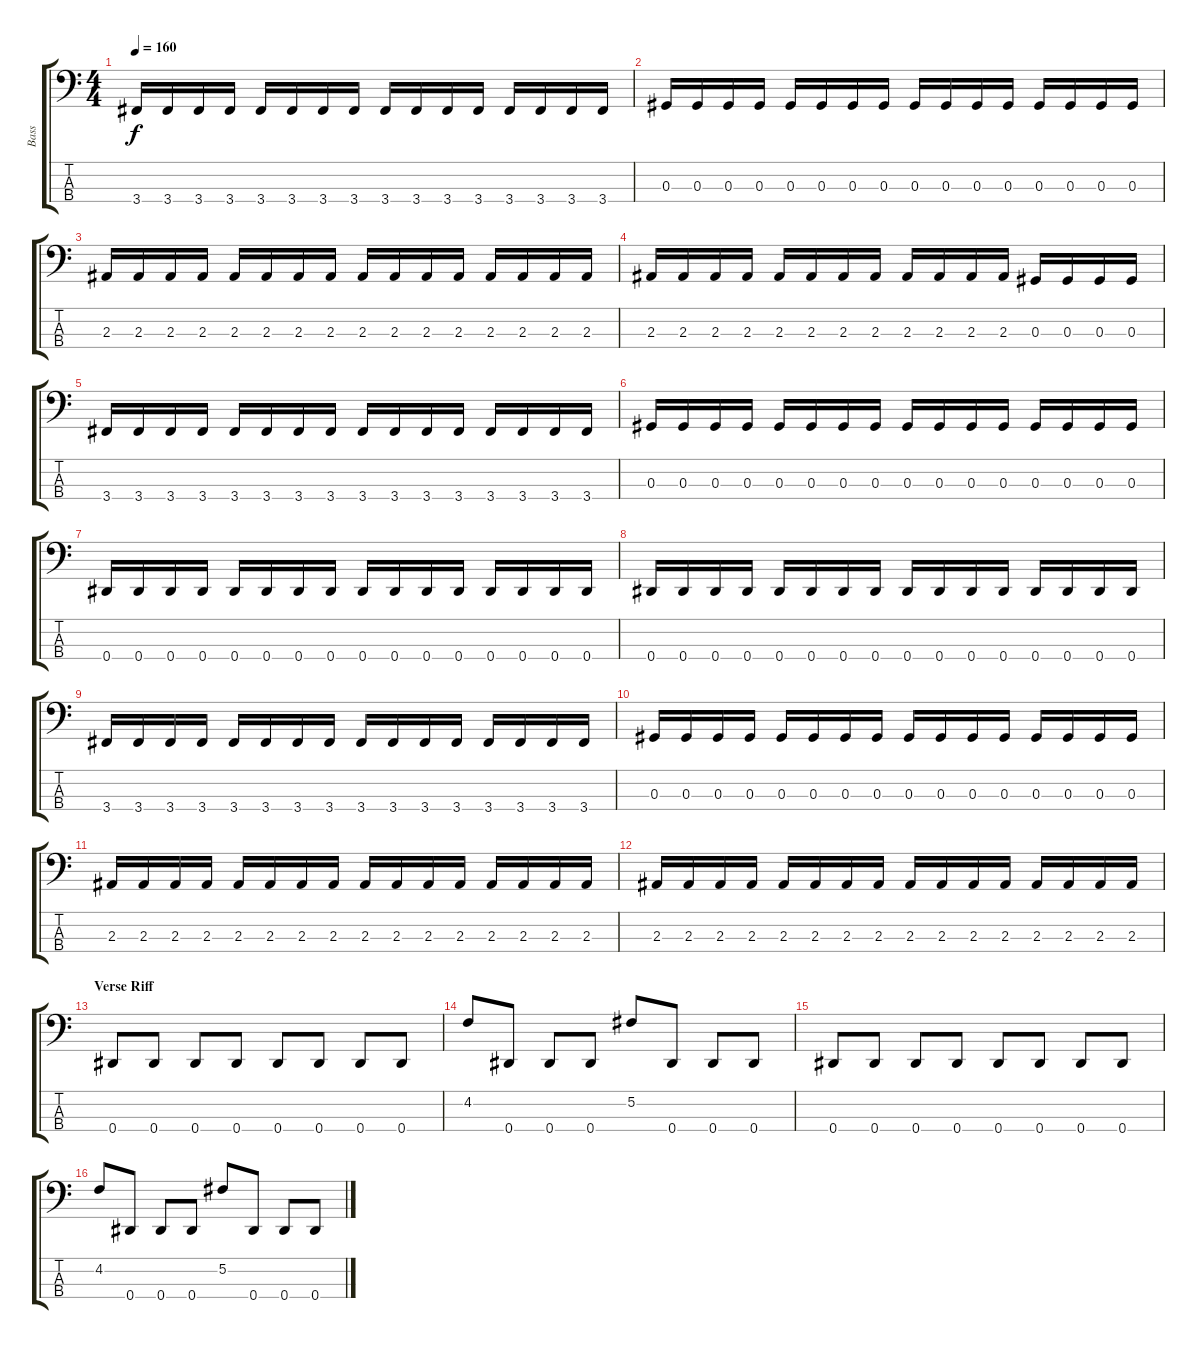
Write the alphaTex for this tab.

\track ("Bass" "Bass") {instrument electricbassfinger}
\staff {score tabs}
\tuning (Gb2 Db2 Ab1 Eb1) {hide}
\ts (4 4)
\tempo 160
\clef f4
\ks c
3.4.16{dy f} 3.4.16 3.4.16 3.4.16 3.4.16 3.4.16 3.4.16 3.4.16 3.4.16 3.4.16 3.4.16 3.4.16 3.4.16 3.4.16 3.4.16 3.4.16 |
0.3.16 0.3.16 0.3.16 0.3.16 0.3.16 0.3.16 0.3.16 0.3.16 0.3.16 0.3.16 0.3.16 0.3.16 0.3.16 0.3.16 0.3.16 0.3.16 |
2.3.16 2.3.16 2.3.16 2.3.16 2.3.16 2.3.16 2.3.16 2.3.16 2.3.16 2.3.16 2.3.16 2.3.16 2.3.16 2.3.16 2.3.16 2.3.16 |
2.3.16 2.3.16 2.3.16 2.3.16 2.3.16 2.3.16 2.3.16 2.3.16 2.3.16 2.3.16 2.3.16 2.3.16 0.3.16 0.3.16 0.3.16 0.3.16 |
3.4.16 3.4.16 3.4.16 3.4.16 3.4.16 3.4.16 3.4.16 3.4.16 3.4.16 3.4.16 3.4.16 3.4.16 3.4.16 3.4.16 3.4.16 3.4.16 |
0.3.16 0.3.16 0.3.16 0.3.16 0.3.16 0.3.16 0.3.16 0.3.16 0.3.16 0.3.16 0.3.16 0.3.16 0.3.16 0.3.16 0.3.16 0.3.16 |
0.4.16 0.4.16 0.4.16 0.4.16 0.4.16 0.4.16 0.4.16 0.4.16 0.4.16 0.4.16 0.4.16 0.4.16 0.4.16 0.4.16 0.4.16 0.4.16 |
0.4.16 0.4.16 0.4.16 0.4.16 0.4.16 0.4.16 0.4.16 0.4.16 0.4.16 0.4.16 0.4.16 0.4.16 0.4.16 0.4.16 0.4.16 0.4.16 |
3.4.16 3.4.16 3.4.16 3.4.16 3.4.16 3.4.16 3.4.16 3.4.16 3.4.16 3.4.16 3.4.16 3.4.16 3.4.16 3.4.16 3.4.16 3.4.16 |
0.3.16 0.3.16 0.3.16 0.3.16 0.3.16 0.3.16 0.3.16 0.3.16 0.3.16 0.3.16 0.3.16 0.3.16 0.3.16 0.3.16 0.3.16 0.3.16 |
2.3.16 2.3.16 2.3.16 2.3.16 2.3.16 2.3.16 2.3.16 2.3.16 2.3.16 2.3.16 2.3.16 2.3.16 2.3.16 2.3.16 2.3.16 2.3.16 |
2.3.16 2.3.16 2.3.16 2.3.16 2.3.16 2.3.16 2.3.16 2.3.16 2.3.16 2.3.16 2.3.16 2.3.16 2.3.16 2.3.16 2.3.16 2.3.16 |
\section ("" "Verse Riff")
0.4.8 0.4.8 0.4.8 0.4.8 0.4.8 0.4.8 0.4.8 0.4.8 |
4.2.8 0.4.8 0.4.8 0.4.8 5.2.8 0.4.8 0.4.8 0.4.8 |
0.4.8 0.4.8 0.4.8 0.4.8 0.4.8 0.4.8 0.4.8 0.4.8 |
4.2.8 0.4.8 0.4.8 0.4.8 5.2.8 0.4.8 0.4.8 0.4.8
